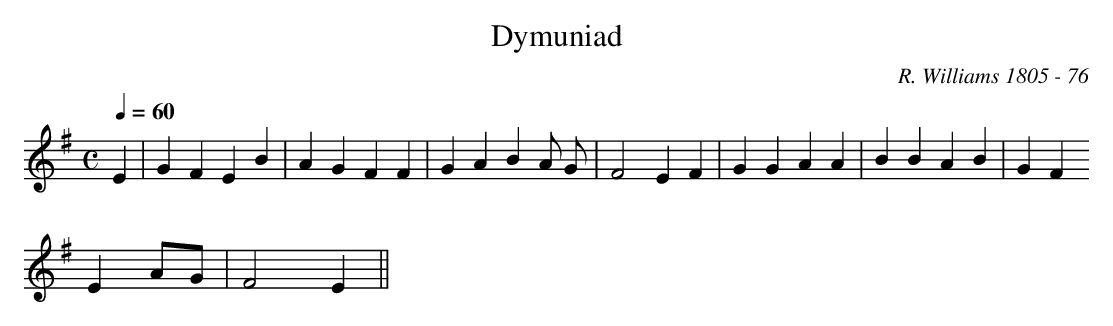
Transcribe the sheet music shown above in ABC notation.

X:1
T:Dymuniad
M:C
L:1/4
Q:60
C:R. Williams 1805 - 76
K:G
E | G F E B | A G F F | G A B A/2 G/2 | F2 E F | G G A A | B B A B | G F
E A/2G/2 | F2 E ||
